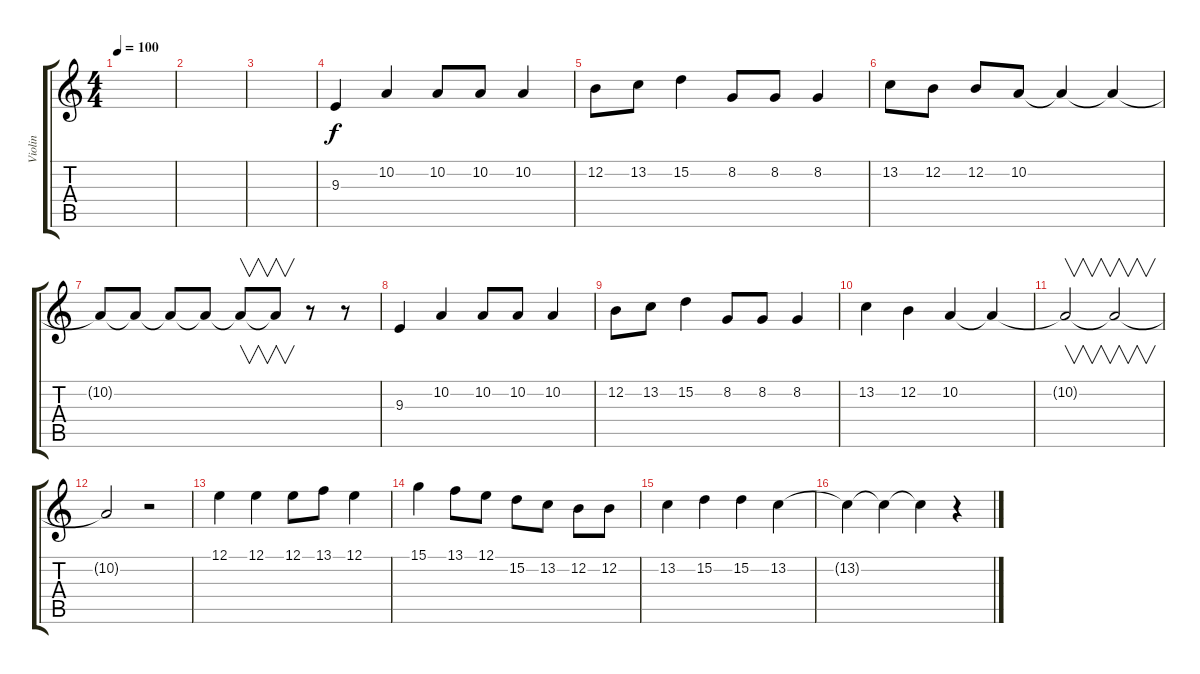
\track ("Violin" "Violin") {instrument violin}
\staff {score tabs}
\tuning (E4 B3 G3 D3 A2 E2) {hide}
\ts (4 4)
\tempo 100
\clef g2
\ks c
|
|
|
9.3.4 10.2.4 10.2.8 10.2.8 10.2.4 |
12.2.8 13.2.8 15.2.4 8.2.8 8.2.8 8.2.4 |
13.2.8 12.2.8 12.2.8 10.2.8 10.2{t}.4 10.2{t}.4 |
10.2{t}.8 10.2{t}.8 10.2{t}.8 10.2{t}.8 10.2{t}.8{v} 10.2{t}.8{v} r.8 r.8 |
9.3.4 10.2.4 10.2.8 10.2.8 10.2.4 |
12.2.8 13.2.8 15.2.4 8.2.8 8.2.8 8.2.4 |
13.2.4 12.2.4 10.2.4 10.2{t}.4 |
10.2{t}.2{v} 10.2{t}.2{v} |
10.2{t}.2 r.2 |
12.1.4 12.1.4 12.1.8 13.1.8 12.1.4 |
15.1.4 13.1.8 12.1.8 15.2.8 13.2.8 12.2.8 12.2.8 |
13.2.4 15.2.4 15.2.4 13.2.4 |
13.2{t}.4 13.2{t}.4 13.2{t}.4 r.4
